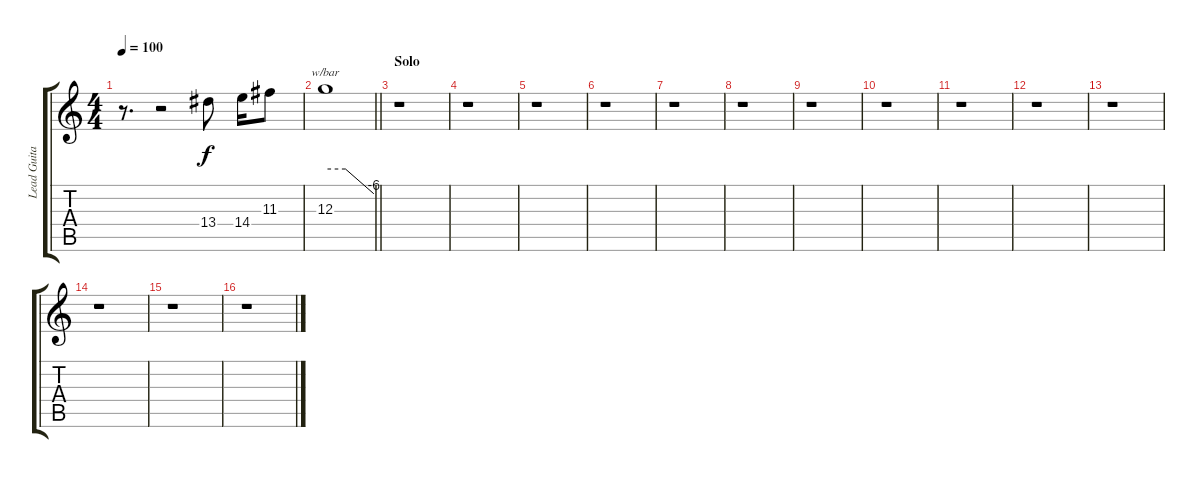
\track ("Lead Guitar" "Lead Guita") {instrument distortionguitar}
\staff {score tabs}
\tuning (E4 B3 G3 D3 A2 E2) {hide}
\ts (4 4)
\tempo 100
\clef g2
\ks c
r.8{d dy f} r.2 13.4.8{volume 13} 14.4.16 11.3.8 |
\barLineRight lightlight
12.3.1{tbe (custom default 0 0 25 0 60 -24)} |
\section ("" "Solo")
r.1 |
r.1 |
r.1 |
r.1 |
r.1 |
r.1 |
r.1 |
r.1 |
r.1 |
r.1 |
r.1 |
r.1 |
r.1 |
r.1
